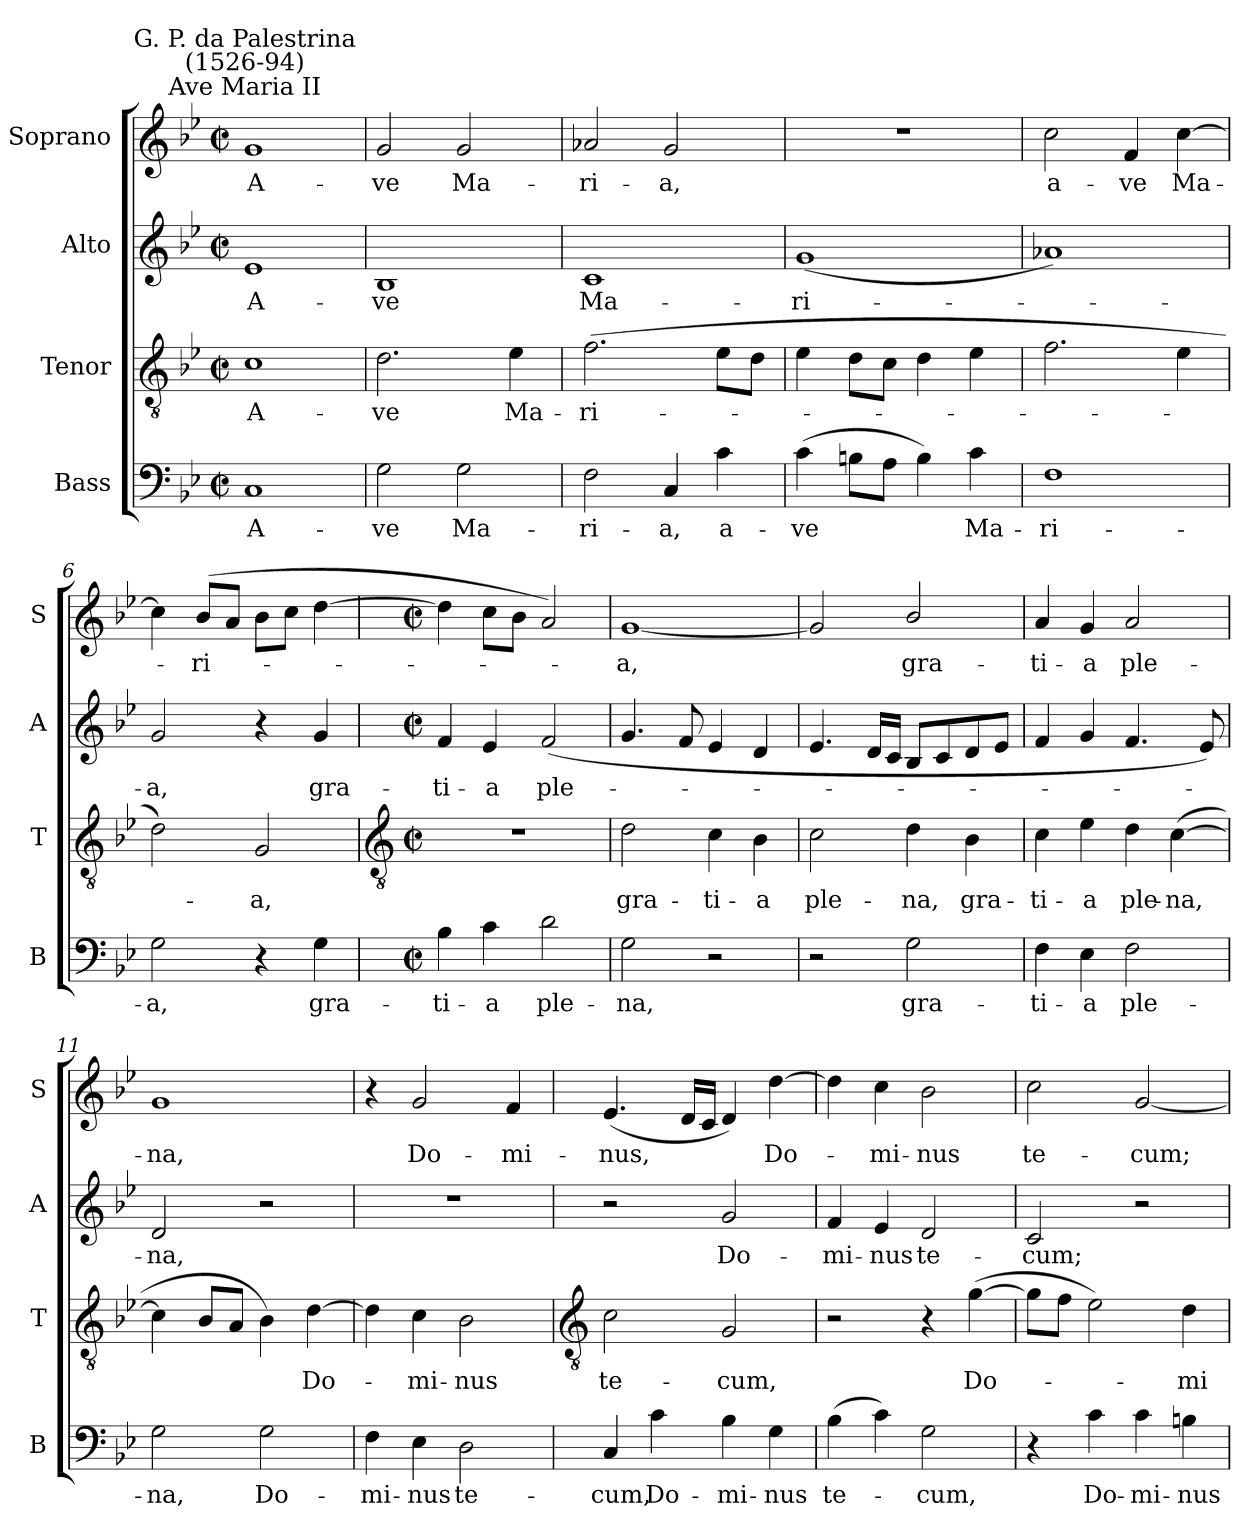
**kern	**text	**kern	**text	**kern	**text	**kern	**text
*part4	*part4	*part3	*part3	*part2	*part2	*part1	*part1
*staff4	*staff4	*staff3	*staff3	*staff2	*staff2	*staff1	*staff1
*I"Bass	*	*I"Tenor	*	*I"Alto	*	*I"Soprano	*
*I'B	*	*I'T	*	*I'A	*	*I'S	*
*clefF4	*	*clefGv2	*	*clefG2	*	*clefG2	*
*k[b-e-]	*	*k[b-e-]	*	*k[b-e-]	*	*k[b-e-]	*
*B-:	*	*B-:	*	*B-:	*	*B-:	*
*M2/2	*	*M2/2	*	*M2/2	*	*M2/2	*
*met(c|)	*	*met(c|)	*	*met(c|)	*	*met(c|)	*
=1	=1	=1	=1	=1	=1	=1	=1
!	!	!	!	!	!	!LO:TX:a:cj:t=Ave Maria II	!
!	!	!	!	!	!	!LO:TX:a:cj:t=G. P. da Palestrina\n(1526-94)	!
!	!LO:LY:b	!	!LO:LY:b	!	!LO:LY:b	!	!LO:LY:b
1C	A-	1c	A-	1e-	A-	1g	A-
=2	=2	=2	=2	=2	=2	=2	=2
!	!LO:LY:b	!	!LO:LY:b	!	!LO:LY:b	!	!LO:LY:b
2G	-ve	2.d	-ve	1B-	-ve	2g	-ve
!	!LO:LY:b	!	!	!	!	!	!LO:LY:b
2G	Ma-	.	.	.	.	2g	Ma-
!	!	!	!LO:LY:b	!	!	!	!
.	.	4e-	Ma-	.	.	.	.
=3	=3	=3	=3	=3	=3	=3	=3
!	!LO:LY:b	!	!LO:LY:b	!	!LO:LY:b	!	!LO:LY:b
2F	-ri-	(>2.f	-ri-	1c	Ma-	2a-X	-ri-
!	!LO:LY:b	!	!	!	!	!	!LO:LY:b
4C	-a,	.	.	.	.	2g	-a,
!	!LO:LY:b	!	!	!	!	!	!
4c	a-	8e-L	.	.	.	.	.
.	.	8dJ	.	.	.	.	.
=4	=4	=4	=4	=4	=4	=4	=4
!	!LO:LY:b	!	!	!	!LO:LY:b	!	!
(>4c	-ve	4e-	.	(<1g	-ri-	1r	.
8BL	.	8dL	.	.	.	.	.
8AJ	.	8cJ	.	.	.	.	.
4B)	.	4d	.	.	.	.	.
!	!LO:LY:b	!	!	!	!	!	!
4c	Ma-	4e-	.	.	.	.	.
=5	=5	=5	=5	=5	=5	=5	=5
!	!LO:LY:b	!	!	!	!	!	!LO:LY:b
1F	-ri-	2.f	.	1a-X)	.	2cc	a-
!	!	!	!	!	!	!	!LO:LY:b
.	.	.	.	.	.	4f	-ve
!	!	!	!	!	!	!	!LO:LY:b
.	.	4e-	.	.	.	[4cc	Ma-
=6	=6	=6	=6	=6	=6	=6	=6
!	!LO:LY:b	!	!	!	!LO:LY:b	!	!
2G	-a,	2d)	.	2g	a,	4cc]	.
!	!	!	!	!	!	!	!LO:LY:b
.	.	.	.	.	.	(>8b-L	ri-
.	.	.	.	.	.	8aJ	.
!	!	!	!LO:LY:b	!	!	!	!
4r	.	2G	a,	4r	.	8b-L	.
.	.	.	.	.	.	8ccJ	.
!	!LO:LY:b	!	!	!	!LO:LY:b	!	!
4G	gra-	.	.	4g	gra-	[4dd	.
!!LO:LB:g=z
=7	=7	=7	=7	=7	=7	=7	=7
*	*	*clefGv2	*	*	*	*	*
*M2/2	*	*M2/2	*	*M2/2	*	*M2/2	*
*met(c|)	*	*met(c|)	*	*met(c|)	*	*met(c|)	*
!	!LO:LY:b	!	!	!	!LO:LY:b	!	!
4B-	-ti-	1r	.	4f	-ti-	4dd]	.
!	!LO:LY:b	!	!	!	!LO:LY:b	!	!
4c	-a	.	.	4e-	-a	8ccL	.
.	.	.	.	.	.	8b-J	.
!	!LO:LY:b	!	!	!	!LO:LY:b	!	!
2d	ple-	.	.	(<2f	ple-	2a)	.
=8	=8	=8	=8	=8	=8	=8	=8
!	!LO:LY:b	!	!LO:LY:b	!	!	!	!LO:LY:b
2G	-na,	2d	gra-	4.g	.	[1g	a,
.	.	.	.	8f	.	.	.
!	!	!	!LO:LY:b	!	!	!	!
2r	.	4c	-ti-	4e-	.	.	.
!	!	!	!LO:LY:b	!	!	!	!
.	.	4B-	-a	4d	.	.	.
=9	=9	=9	=9	=9	=9	=9	=9
!	!	!	!LO:LY:b	!	!	!	!
2r	.	2c	ple-	4.e-	.	2g]	.
.	.	.	.	16dLL	.	.	.
.	.	.	.	16cJJ	.	.	.
!	!LO:LY:b	!	!LO:LY:b	!	!	!	!LO:LY:b
2G	gra-	4d	-na,	8B-L	.	2b-/	gra-
.	.	.	.	8c	.	.	.
!	!	!	!LO:LY:b	!	!	!	!
.	.	4B-	gra-	8d	.	.	.
.	.	.	.	8e-J	.	.	.
=10	=10	=10	=10	=10	=10	=10	=10
!	!LO:LY:b	!	!LO:LY:b	!	!	!	!LO:LY:b
4F	-ti-	4c	-ti-	4f	.	4a	-ti-
!	!LO:LY:b	!	!LO:LY:b	!	!	!	!LO:LY:b
4E-	-a	4e-	-a	4g	.	4g	-a
!	!LO:LY:b	!	!LO:LY:b	!	!	!	!LO:LY:b
2F	ple-	4d	ple-	4.f	.	2a	ple-
!	!	!	!LO:LY:b	!	!	!	!
.	.	(>[4c	-na,	.	.	.	.
.	.	.	.	8e-)	.	.	.
=11	=11	=11	=11	=11	=11	=11	=11
!	!LO:LY:b	!	!	!	!LO:LY:b	!	!LO:LY:b
2G	-na,	4c]	.	2d	na,	1g	-na,
.	.	8B-L	.	.	.	.	.
.	.	8AJ	.	.	.	.	.
!	!LO:LY:b	!	!	!	!	!	!
2G	Do-	4B-)	.	2r	.	.	.
!	!	!	!LO:LY:b	!	!	!	!
.	.	[4d	Do-	.	.	.	.
=12	=12	=12	=12	=12	=12	=12	=12
!	!LO:LY:b	!	!	!	!	!	!
4F	-mi-	4d]	.	1r	.	4r	.
!	!LO:LY:b	!	!LO:LY:b	!	!	!	!LO:LY:b
4E-	-nus	4c	mi-	.	.	2g	Do-
!	!LO:LY:b	!	!LO:LY:b	!	!	!	!
2D	te-	2B-	-nus	.	.	.	.
!	!	!	!	!	!	!	!LO:LY:b
.	.	.	.	.	.	4f	-mi-
!!LO:LB:g=z
=13	=13	=13	=13	=13	=13	=13	=13
*	*	*clefGv2	*	*	*	*	*
!	!LO:LY:b	!	!LO:LY:b	!	!	!	!LO:LY:b
4C	-cum,	2c	te-	2r	.	(<4.e-	-nus,
!	!LO:LY:b	!	!	!	!	!	!
4c	Do-	.	.	.	.	.	.
.	.	.	.	.	.	16dLL	.
.	.	.	.	.	.	16cJJ	.
!	!LO:LY:b	!	!LO:LY:b	!	!LO:LY:b	!	!
4B-	-mi-	2G	-cum,	2g	Do-	4d)	.
!	!LO:LY:b	!	!	!	!	!	!LO:LY:b
4G	-nus	.	.	.	.	[4dd	Do-
=14	=14	=14	=14	=14	=14	=14	=14
!	!LO:LY:b	!	!	!	!LO:LY:b	!	!
(>4B-	te-	2r	.	4f	-mi-	4dd]	.
!	!	!	!	!	!LO:LY:b	!	!LO:LY:b
4c)	.	.	.	4e-	-nus	4cc	mi-
!	!LO:LY:b	!	!	!	!LO:LY:b	!	!LO:LY:b
2G	cum,	4r	.	2d	te-	2b-	-nus
!	!	!	!LO:LY:b	!	!	!	!
.	.	(>[4g	Do-	.	.	.	.
=15	=15	=15	=15	=15	=15	=15	=15
!	!	!	!	!	!LO:LY:b	!	!LO:LY:b
4r	.	8gL]	.	2c	-cum;	2cc	te-
.	.	8fJ	.	.	.	.	.
!	!LO:LY:b	!	!	!	!	!	!
4c	Do-	2e-)	.	.	.	.	.
!	!LO:LY:b	!	!	!	!	!	!LO:LY:b
4c	-mi-	.	.	2r	.	[2g	-cum;
!	!LO:LY:b	!	!LO:LY:b	!	!	!	!
4B	-nus	4d	mi-	.	.	.	.
=	=	=	=	=	=	=	=
*-	*-	*-	*-	*-	*-	*-	*-
